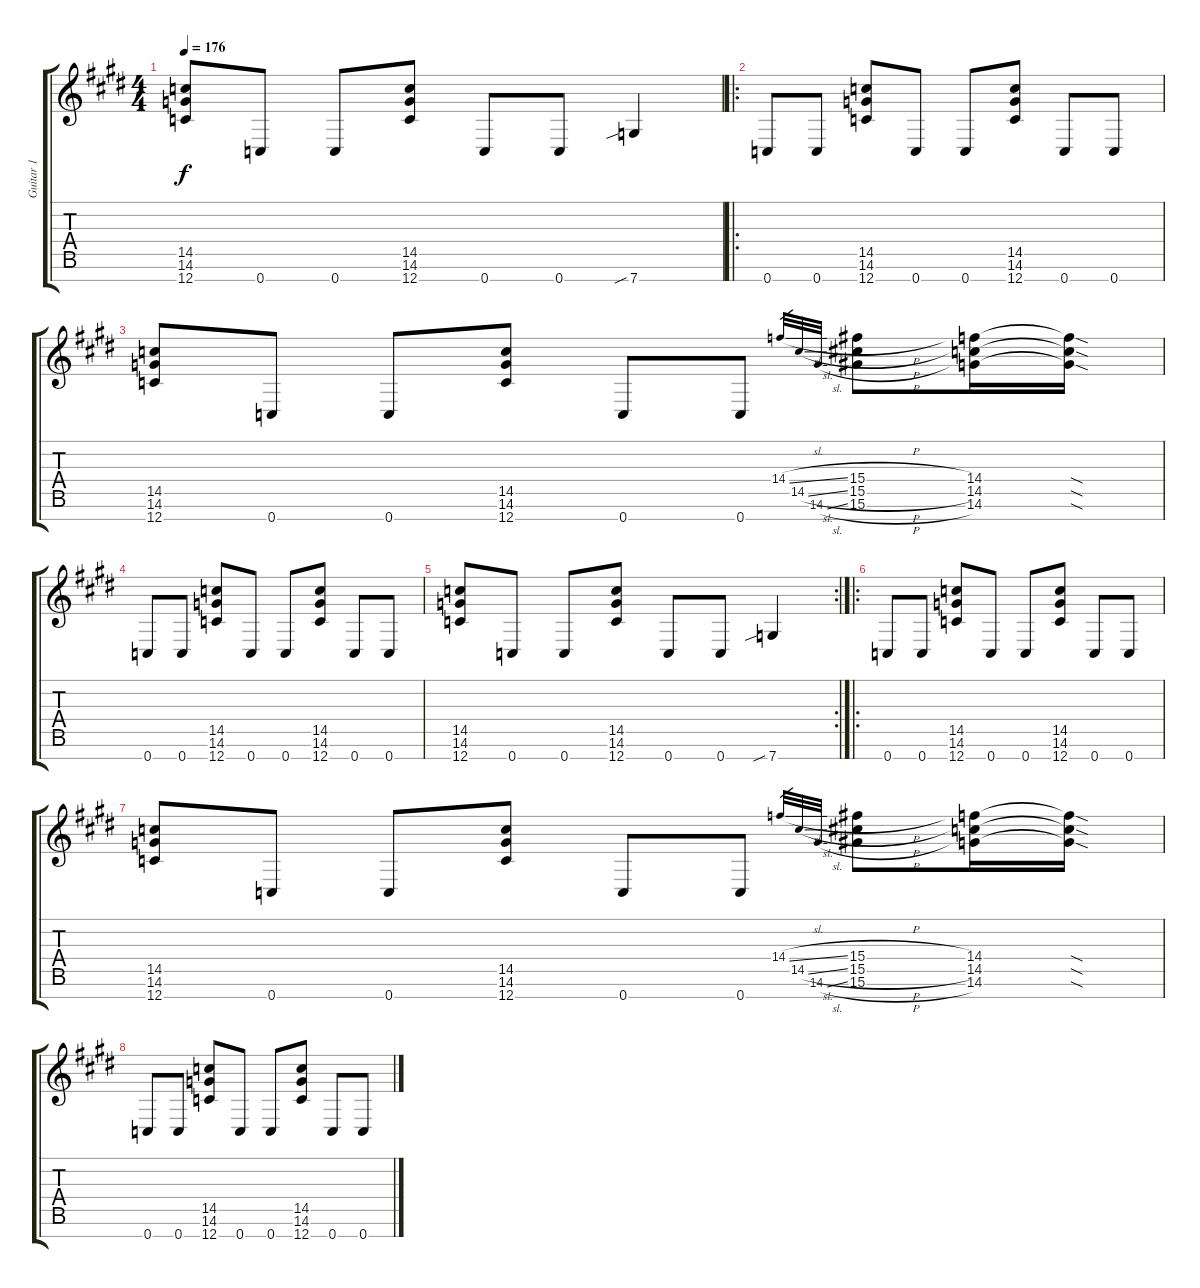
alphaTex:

\track ("Guitar 1" "Guitar 1") {instrument overdrivenguitar}
\staff {score tabs}
\tuning (F4 C4 Ab3 Eb3 Bb2 F2 C2) {hide}
\ts (4 4)
\tempo 176
\clef g2
\ks e
(14.5 14.6 12.7).8{dy f} 0.7.8 0.7.8 (14.5 14.6 12.7).8 0.7.8 0.7.8 7.7{sib}.4 |
\ro
0.7.8 0.7.8 (14.5 14.6 12.7).8 0.7.8 0.7.8 (14.5 14.6 12.7).8 0.7.8 0.7.8 |
(14.5 14.6 12.7).8 0.7.8 0.7.8 (14.5 14.6 12.7).8 0.7.8 0.7.8 14.4{sl}.32{gr} 14.5{sl}.32{gr} 14.6{sl}.32{gr} (15.4{h} 15.5{h} 15.6{h}).8 (14.4 14.5 14.6).16 (14.4{sod t} 14.5{sod t} 14.6{sod t}).16 |
0.7.8 0.7.8 (14.5 14.6 12.7).8 0.7.8 0.7.8 (14.5 14.6 12.7).8 0.7.8 0.7.8 |
\rc 2
(14.5 14.6 12.7).8 0.7.8 0.7.8 (14.5 14.6 12.7).8 0.7.8 0.7.8 7.7{sib}.4 |
\ro
0.7.8 0.7.8 (14.5 14.6 12.7).8 0.7.8 0.7.8 (14.5 14.6 12.7).8 0.7.8 0.7.8 |
(14.5 14.6 12.7).8 0.7.8 0.7.8 (14.5 14.6 12.7).8 0.7.8 0.7.8 14.4{sl}.32{gr} 14.5{sl}.32{gr} 14.6{sl}.32{gr} (15.4{h} 15.5{h} 15.6{h}).8 (14.4 14.5 14.6).16 (14.4{sod t} 14.5{sod t} 14.6{sod t}).16 |
0.7.8 0.7.8 (14.5 14.6 12.7).8 0.7.8 0.7.8 (14.5 14.6 12.7).8 0.7.8 0.7.8
